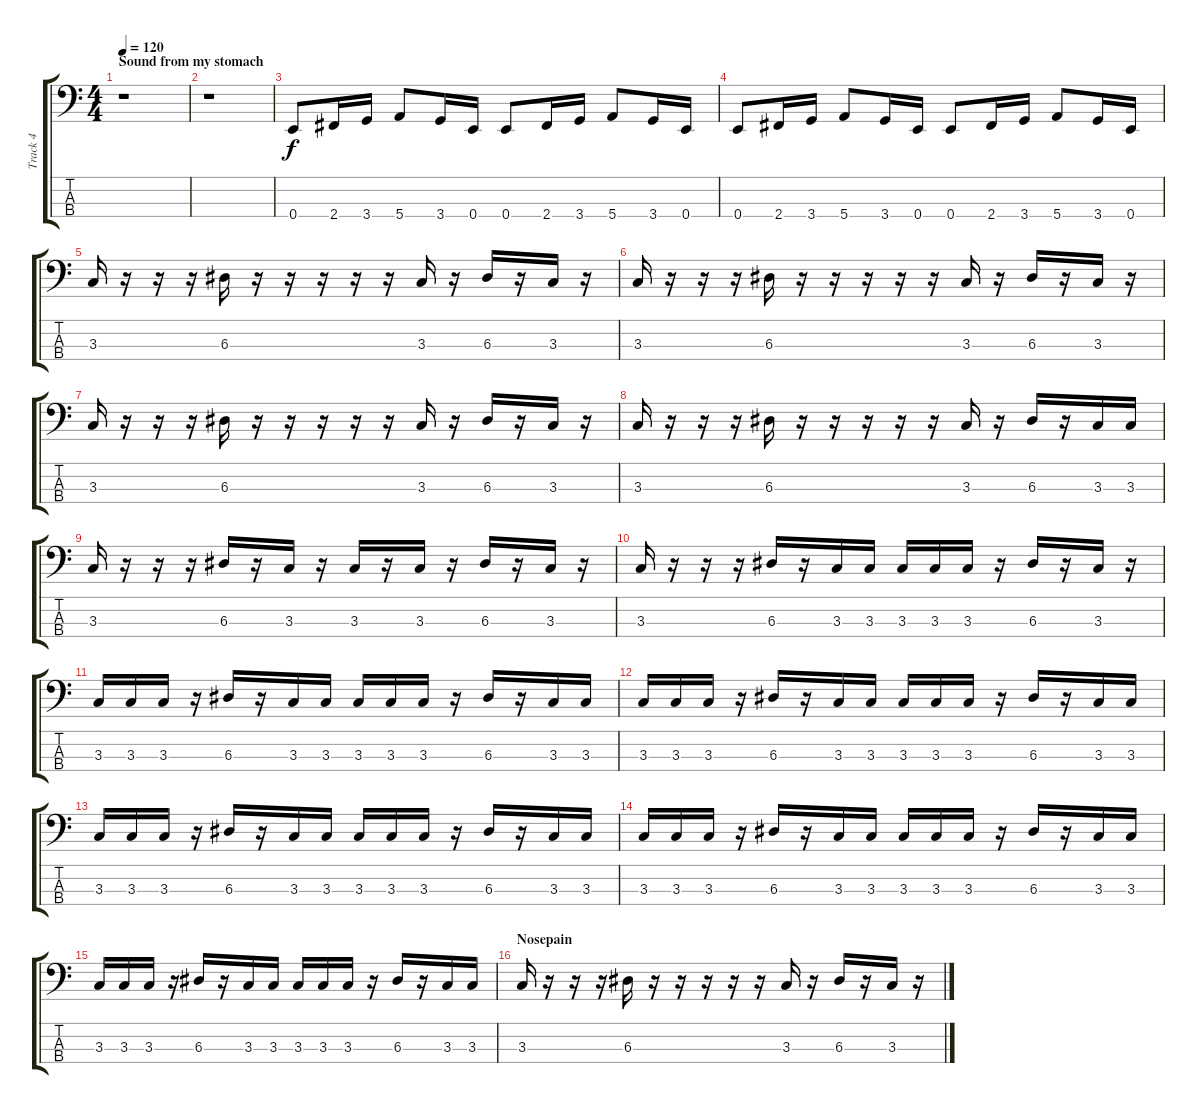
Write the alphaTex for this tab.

\track ("Track 4" "Track 4") {instrument synthbass1}
\staff {score tabs}
\tuning (G2 D2 A1 E1) {hide}
\ts (4 4)
\section ("" "Sound from my stomach")
\tempo 120
\clef f4
\ks c
r.1{dy f instrument synthbass1} |
r.1 |
0.4.8 2.4.16 3.4.16 5.4.8 3.4.16 0.4.16 0.4.8 2.4.16 3.4.16 5.4.8 3.4.16 0.4.16 |
0.4.8 2.4.16 3.4.16 5.4.8 3.4.16 0.4.16 0.4.8 2.4.16 3.4.16 5.4.8 3.4.16 0.4.16 |
3.3.16 r.16 r.16 r.16 6.3.16 r.16 r.16 r.16 r.16 r.16 3.3.16 r.16 6.3.16 r.16 3.3.16 r.16 |
3.3.16 r.16 r.16 r.16 6.3.16 r.16 r.16 r.16 r.16 r.16 3.3.16 r.16 6.3.16 r.16 3.3.16 r.16 |
3.3.16 r.16 r.16 r.16 6.3.16 r.16 r.16 r.16 r.16 r.16 3.3.16 r.16 6.3.16 r.16 3.3.16 r.16 |
3.3.16 r.16 r.16 r.16 6.3.16 r.16 r.16 r.16 r.16 r.16 3.3.16 r.16 6.3.16 r.16 3.3.16 3.3.16 |
3.3.16 r.16 r.16 r.16 6.3.16 r.16 3.3.16 r.16 3.3.16 r.16 3.3.16 r.16 6.3.16 r.16 3.3.16 r.16 |
3.3.16 r.16 r.16 r.16 6.3.16 r.16 3.3.16 3.3.16 3.3.16 3.3.16 3.3.16 r.16 6.3.16 r.16 3.3.16 r.16 |
3.3.16 3.3.16 3.3.16 r.16 6.3.16 r.16 3.3.16 3.3.16 3.3.16 3.3.16 3.3.16 r.16 6.3.16 r.16 3.3.16 3.3.16 |
3.3.16 3.3.16 3.3.16 r.16 6.3.16 r.16 3.3.16 3.3.16 3.3.16 3.3.16 3.3.16 r.16 6.3.16 r.16 3.3.16 3.3.16 |
3.3.16 3.3.16 3.3.16 r.16 6.3.16 r.16 3.3.16 3.3.16 3.3.16 3.3.16 3.3.16 r.16 6.3.16 r.16 3.3.16 3.3.16 |
3.3.16 3.3.16 3.3.16 r.16 6.3.16 r.16 3.3.16 3.3.16 3.3.16 3.3.16 3.3.16 r.16 6.3.16 r.16 3.3.16 3.3.16 |
3.3.16 3.3.16 3.3.16 r.16 6.3.16 r.16 3.3.16 3.3.16 3.3.16 3.3.16 3.3.16 r.16 6.3.16 r.16 3.3.16 3.3.16 |
\section ("" "Nosepain")
3.3.16 r.16 r.16 r.16 6.3.16 r.16 r.16 r.16 r.16 r.16 3.3.16 r.16 6.3.16 r.16 3.3.16 r.16
